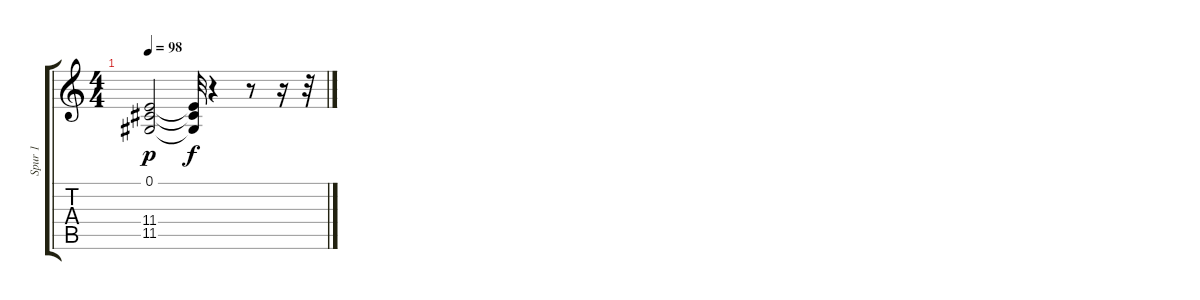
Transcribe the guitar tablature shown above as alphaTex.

\track ("Spur 1" "Spur 1") {instrument electricpiano1}
\staff {score tabs}
\tuning (E4 B3 G3 D3 A2 E2) {hide}
\ts (4 4)
\tempo 98
\clef g2
\ks c
(0.1 11.4 11.5).2{dy p} (0.1{t} 11.4{t} 11.5{t}).32{dy f} r.4 r.8 r.16 r.32
